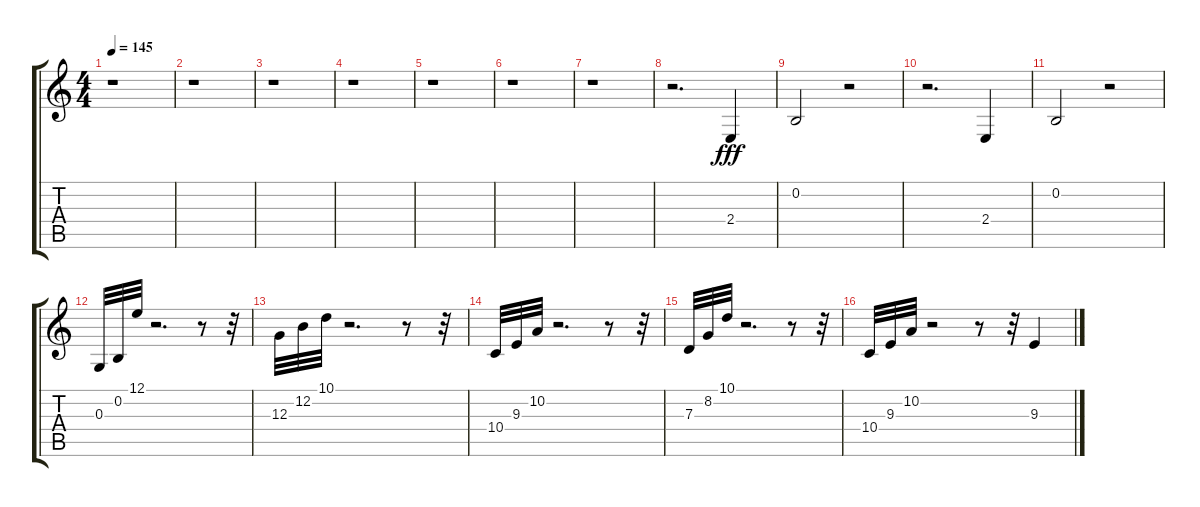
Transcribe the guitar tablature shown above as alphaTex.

\track "" {instrument electricgrandpiano}
\staff {score tabs}
\tuning (E4 B3 G3 D3 A2 E2) {hide}
\ts (4 4)
\tempo 145
\clef g2
\ks c
r.1{dy fff} |
r.1 |
r.1 |
r.1 |
r.1 |
r.1 |
r.1 |
r.2{d} 2.4.4 |
0.2.2 r.2 |
r.2{d} 2.4.4 |
0.2.2 r.2 |
0.3.32 0.2.32 12.1.32 r.2{d} r.8 r.32 |
12.3.32 12.2.32 10.1.32 r.2{d} r.8 r.32 |
10.4.32 9.3.32 10.2.32 r.2{d} r.8 r.32 |
7.3.32 8.2.32 10.1.32 r.2{d} r.8 r.32 |
10.4.32 9.3.32 10.2.32 r.2 r.8 r.32 9.3.4
